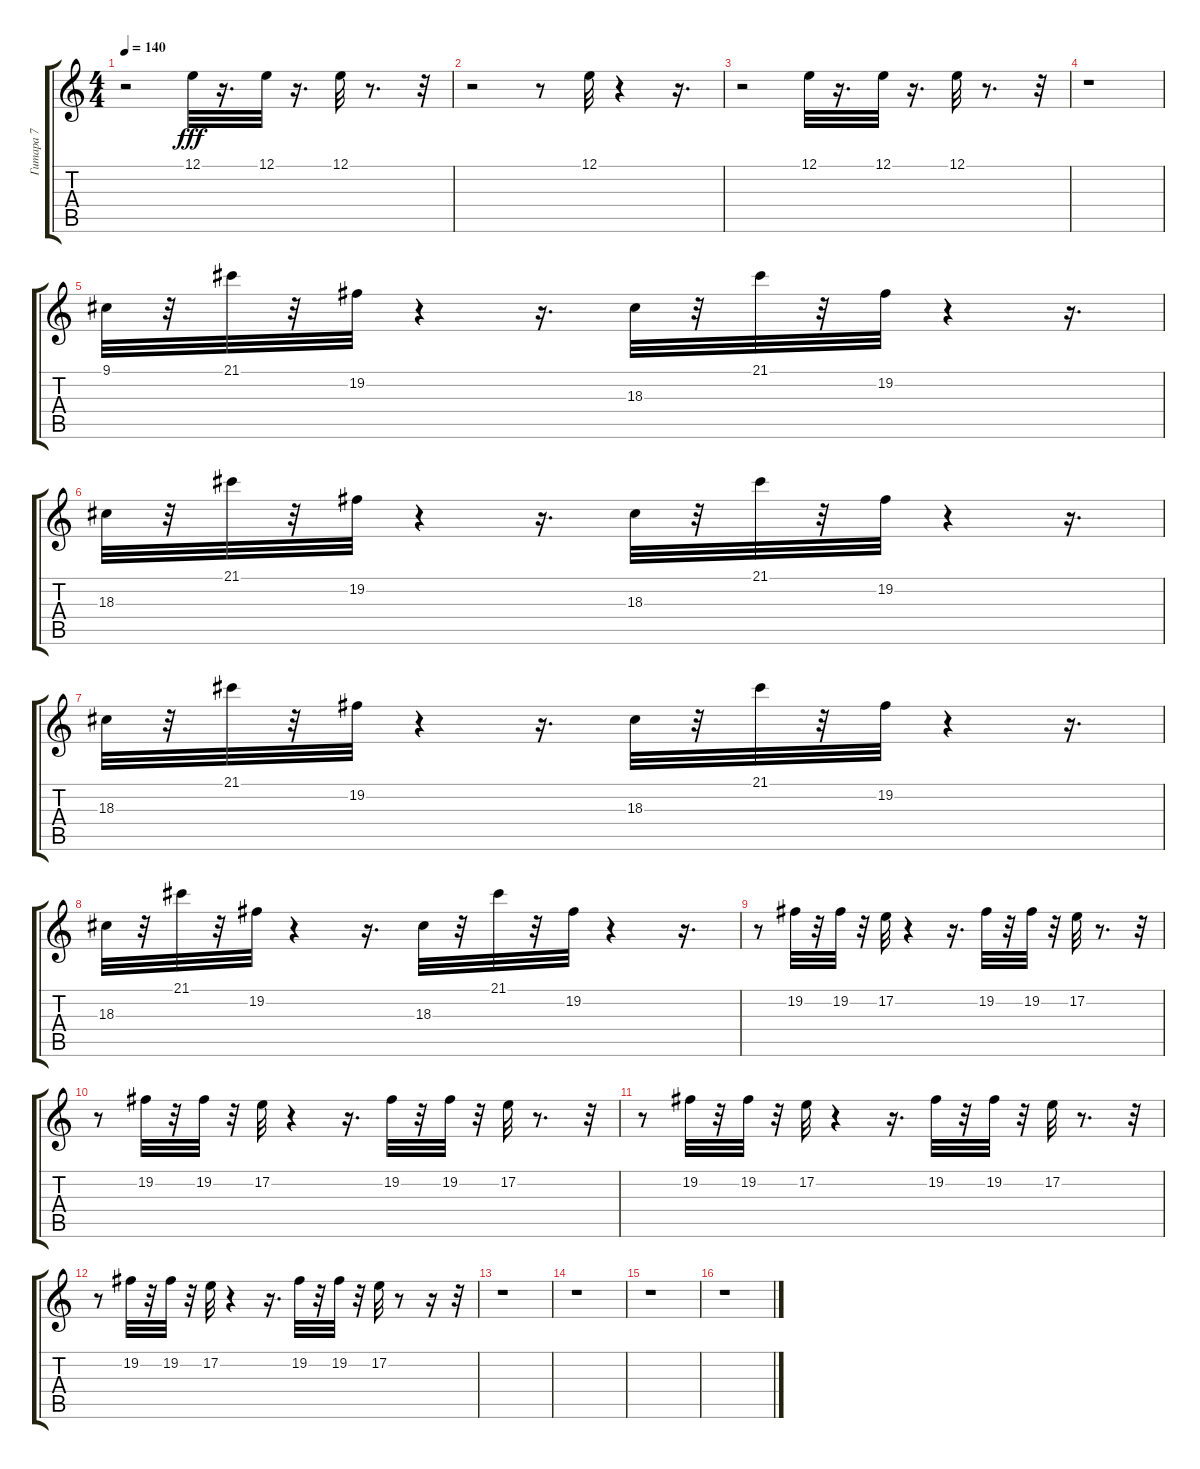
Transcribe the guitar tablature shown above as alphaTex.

\track ("Гитара 7" "Гитара 7") {instrument guitarfretnoise}
\staff {score tabs}
\tuning (E4 B3 G3 D3 A2 E2) {hide}
\ts (4 4)
\tempo 140
\clef g2
\ks c
r.2{dy fff} 12.1.32 r.16{d} 12.1.32 r.16{d} 12.1.32 r.8{d} r.32 |
r.2 r.8 12.1.32 r.4 r.16{d} |
r.2 12.1.32 r.16{d} 12.1.32 r.16{d} 12.1.32 r.8{d} r.32 |
r.1 |
9.1.32 r.32 21.1.32 r.32 19.2.32 r.4 r.16{d} 18.3.32 r.32 21.1.32 r.32 19.2.32 r.4 r.16{d} |
18.3.32 r.32 21.1.32 r.32 19.2.32 r.4 r.16{d} 18.3.32 r.32 21.1.32 r.32 19.2.32 r.4 r.16{d} |
18.3.32 r.32 21.1.32 r.32 19.2.32 r.4 r.16{d} 18.3.32 r.32 21.1.32 r.32 19.2.32 r.4 r.16{d} |
18.3.32 r.32 21.1.32 r.32 19.2.32 r.4 r.16{d} 18.3.32 r.32 21.1.32 r.32 19.2.32 r.4 r.16{d} |
r.8 19.2.32 r.32 19.2.32 r.32 17.2.32 r.4 r.16{d} 19.2.32 r.32 19.2.32 r.32 17.2.32 r.8{d} r.32 |
r.8 19.2.32 r.32 19.2.32 r.32 17.2.32 r.4 r.16{d} 19.2.32 r.32 19.2.32 r.32 17.2.32 r.8{d} r.32 |
r.8 19.2.32 r.32 19.2.32 r.32 17.2.32 r.4 r.16{d} 19.2.32 r.32 19.2.32 r.32 17.2.32 r.8{d} r.32 |
r.8 19.2.32 r.32 19.2.32 r.32 17.2.32 r.4 r.16{d} 19.2.32 r.32 19.2.32 r.32 17.2.32 r.8 r.16 r.32 |
r.1 |
r.1 |
r.1 |
r.1
